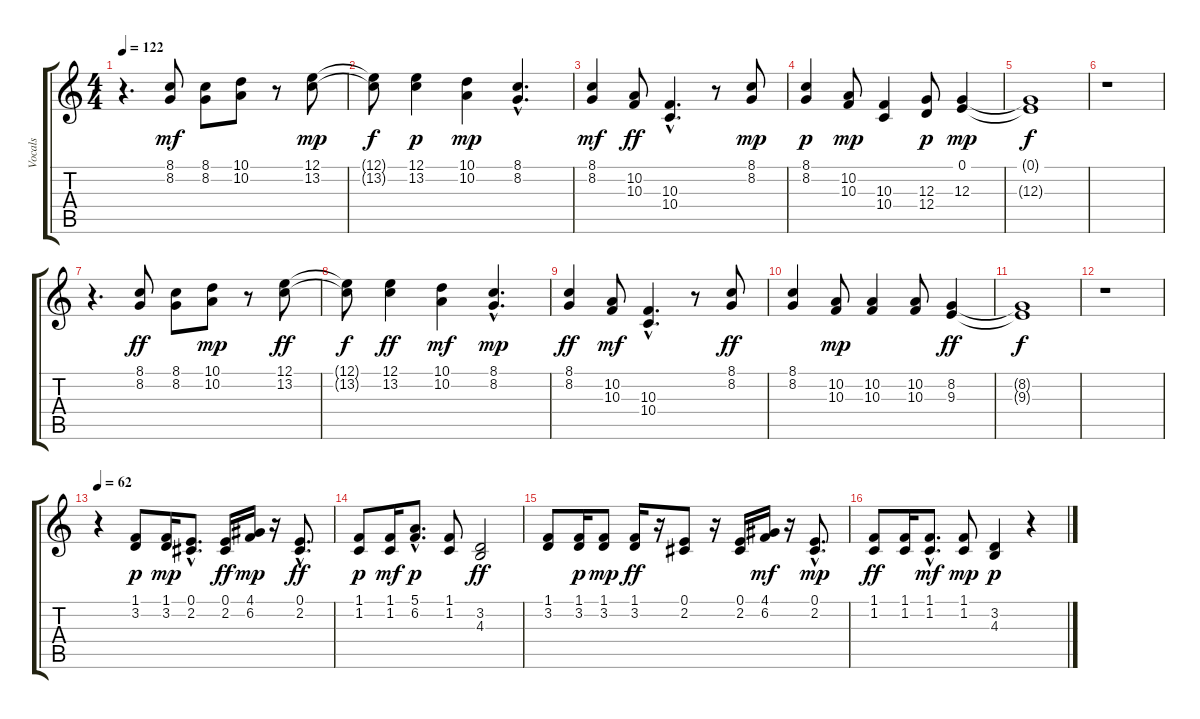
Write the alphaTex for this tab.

\track ("Vocals" "Vocals") {instrument synthvoice}
\staff {score tabs}
\tuning (E4 B3 G3 D3 A2 E2) {hide}
\ts (4 4)
\tempo 122
\clef g2
\ks c
r.4{d dy f} (8.1 8.2).8{dy mf} (8.1 8.2).8 (10.1 10.2).8 r.8 (12.1 13.2).8{dy mp} |
(12.1{t} 13.2{t}).8{dy f} (12.1 13.2).4{dy p} (10.1 10.2).4{dy mp} (8.1{hac} 8.2{hac}).4{d} |
(8.1 8.2).4{dy mf} (10.2 10.3).8{dy ff} (10.3{hac} 10.4{hac}).4{d} r.8 (8.1 8.2).8{dy mp} |
(8.1 8.2).4{dy p} (10.2 10.3).8{dy mp} (10.3 10.4).4 (12.3 12.4).8{dy p} (0.1 12.3).4{dy mp} |
(0.1{t} 12.3{t}).1{dy f} |
r.1 |
r.4{d} (8.1 8.2).8{dy ff} (8.1 8.2).8 (10.1 10.2).8{dy mp} r.8 (12.1 13.2).8{dy ff} |
(12.1{t} 13.2{t}).8{dy f} (12.1 13.2).4{dy ff} (10.1 10.2).4{dy mf} (8.1{hac} 8.2{hac}).4{d dy mp} |
(8.1 8.2).4{dy ff} (10.2 10.3).8{dy mf} (10.3{hac} 10.4{hac}).4{d} r.8 (8.1 8.2).8{dy ff} |
(8.1 8.2).4 (10.2 10.3).8{dy mp} (10.2 10.3).4 (10.2 10.3).8 (8.2 9.3).4{dy ff} |
(8.2{t} 9.3{t}).1{dy f} |
r.1 |
\tempo 62
r.4 (1.1 3.2).8{dy p} (1.1 3.2).16{dy mp} (0.1{hac} 2.2{hac}).8{d} (0.1 2.2).16{dy ff} (4.1 6.2).16{dy mp} r.16 (0.1{hac} 2.2{hac}).8{d dy ff} |
(1.1 1.2).8{dy p} (1.1 1.2).16{dy mf} (5.1{hac} 6.2{hac}).8{d dy p} (1.1 1.2).8 (3.2 4.3).2{dy ff} |
(1.1 3.2).8 (1.1 3.2).16{dy p} (1.1 3.2).8{dy mp} (1.1 3.2).16{dy ff} r.16 (0.1 2.2).8 r.16 (0.1 2.2).16 (4.1 6.2).16{dy mf} r.16 (0.1{hac} 2.2{hac}).8{d dy mp} |
(1.1 1.2).8{dy ff} (1.1 1.2).16 (1.1{hac} 1.2{hac}).8{d dy mf} (1.1 1.2).8{dy mp} (3.2 4.3).4{dy p} r.4
